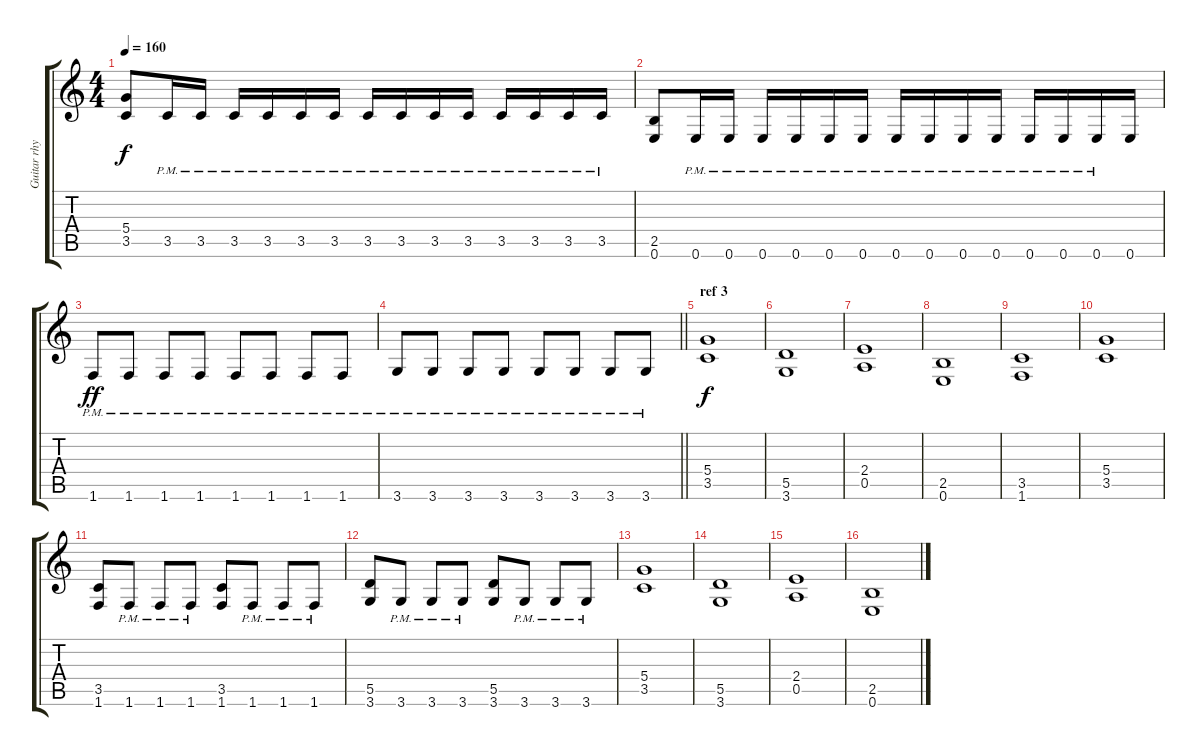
\track ("Guitar rhytm" "Guitar rhy") {instrument distortionguitar}
\staff {score tabs}
\tuning (E4 B3 G3 D3 A2 E2) {hide}
\ts (4 4)
\tempo 160
\clef g2
\ks c
(5.4 3.5).8{dy f} 3.5{pm}.16 3.5{pm}.16 3.5{pm}.16 3.5{pm}.16 3.5{pm}.16 3.5{pm}.16 3.5{pm}.16 3.5{pm}.16 3.5{pm}.16 3.5{pm}.16 3.5{pm}.16 3.5{pm}.16 3.5{pm}.16 3.5{pm}.16 |
(2.5 0.6).8 0.6{pm}.16 0.6{pm}.16 0.6{pm}.16 0.6{pm}.16 0.6{pm}.16 0.6{pm}.16 0.6{pm}.16 0.6{pm}.16 0.6{pm}.16 0.6{pm}.16 0.6{pm}.16 0.6{pm}.16 0.6{pm}.16 0.6.16 |
1.6{pm}.8{dy ff} 1.6{pm}.8 1.6{pm}.8 1.6{pm}.8 1.6{pm}.8 1.6{pm}.8 1.6{pm}.8 1.6{pm}.8 |
\barLineRight lightlight
3.6{pm}.8 3.6{pm}.8 3.6{pm}.8 3.6{pm}.8 3.6{pm}.8 3.6{pm}.8 3.6{pm}.8 3.6{pm}.8 |
\section ("" "ref 3 ")
(5.4 3.5).1{dy f} |
(5.5 3.6).1 |
(2.4 0.5).1 |
(2.5 0.6).1 |
(3.5 1.6).1 |
(5.4 3.5).1 |
(3.5 1.6).8 1.6{pm}.8 1.6{pm}.8 1.6{pm}.8 (3.5 1.6).8 1.6{pm}.8 1.6{pm}.8 1.6{pm}.8 |
(5.5 3.6).8 3.6{pm}.8 3.6{pm}.8 3.6{pm}.8 (5.5 3.6).8 3.6{pm}.8 3.6{pm}.8 3.6{pm}.8 |
(5.4 3.5).1 |
(5.5 3.6).1 |
(2.4 0.5).1 |
(2.5 0.6).1
